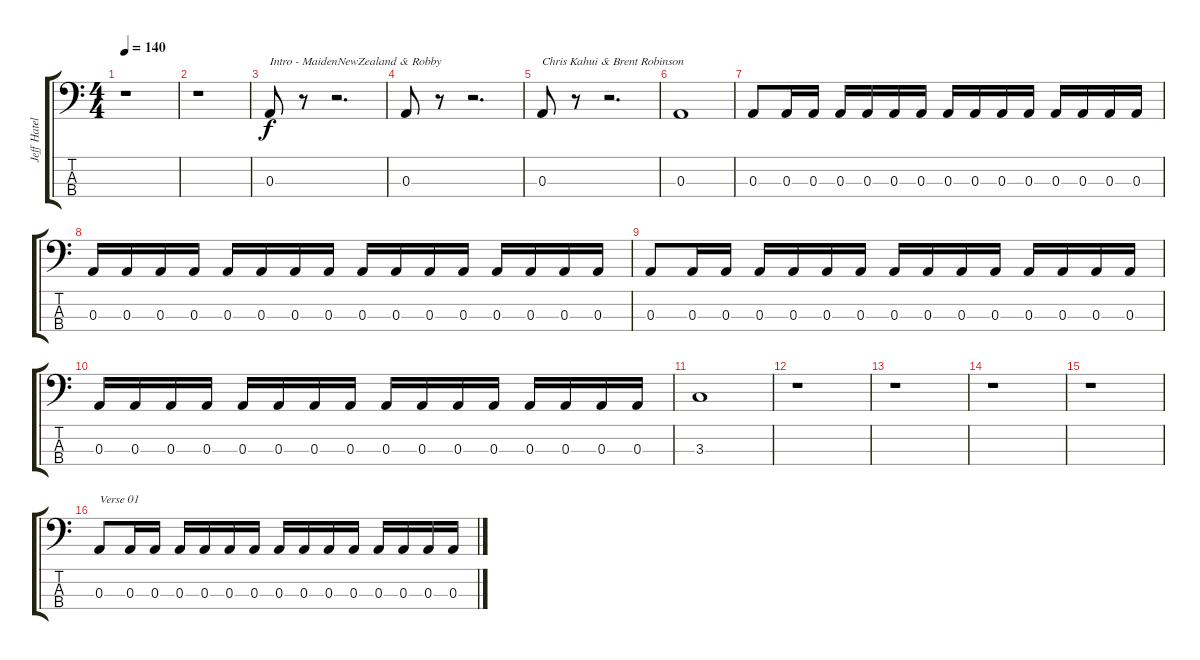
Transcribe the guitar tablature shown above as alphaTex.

\track ("Jeff Hately" "Jeff Hatel") {instrument electricbassfinger}
\staff {score tabs}
\tuning (G2 D2 A1 E1) {hide}
\ts (4 4)
\tempo 140
\clef f4
\ks c
r.1{dy f instrument electricbassfinger} |
r.1 |
0.3.8{txt "Intro - MaidenNewZealand & Robby"} r.8 r.2{d} |
0.3.8 r.8 r.2{d} |
0.3.8{txt "Chris Kahui & Brent Robinson"} r.8 r.2{d} |
0.3.1 |
0.3.8 0.3.16 0.3.16 0.3.16 0.3.16 0.3.16 0.3.16 0.3.16 0.3.16 0.3.16 0.3.16 0.3.16 0.3.16 0.3.16 0.3.16 |
0.3.16 0.3.16 0.3.16 0.3.16 0.3.16 0.3.16 0.3.16 0.3.16 0.3.16 0.3.16 0.3.16 0.3.16 0.3.16 0.3.16 0.3.16 0.3.16 |
0.3.8 0.3.16 0.3.16 0.3.16 0.3.16 0.3.16 0.3.16 0.3.16 0.3.16 0.3.16 0.3.16 0.3.16 0.3.16 0.3.16 0.3.16 |
0.3.16 0.3.16 0.3.16 0.3.16 0.3.16 0.3.16 0.3.16 0.3.16 0.3.16 0.3.16 0.3.16 0.3.16 0.3.16 0.3.16 0.3.16 0.3.16 |
3.3.1 |
r.1 |
r.1 |
r.1 |
r.1 |
0.3.8{txt "Verse 01"} 0.3.16 0.3.16 0.3.16 0.3.16 0.3.16 0.3.16 0.3.16 0.3.16 0.3.16 0.3.16 0.3.16 0.3.16 0.3.16 0.3.16
